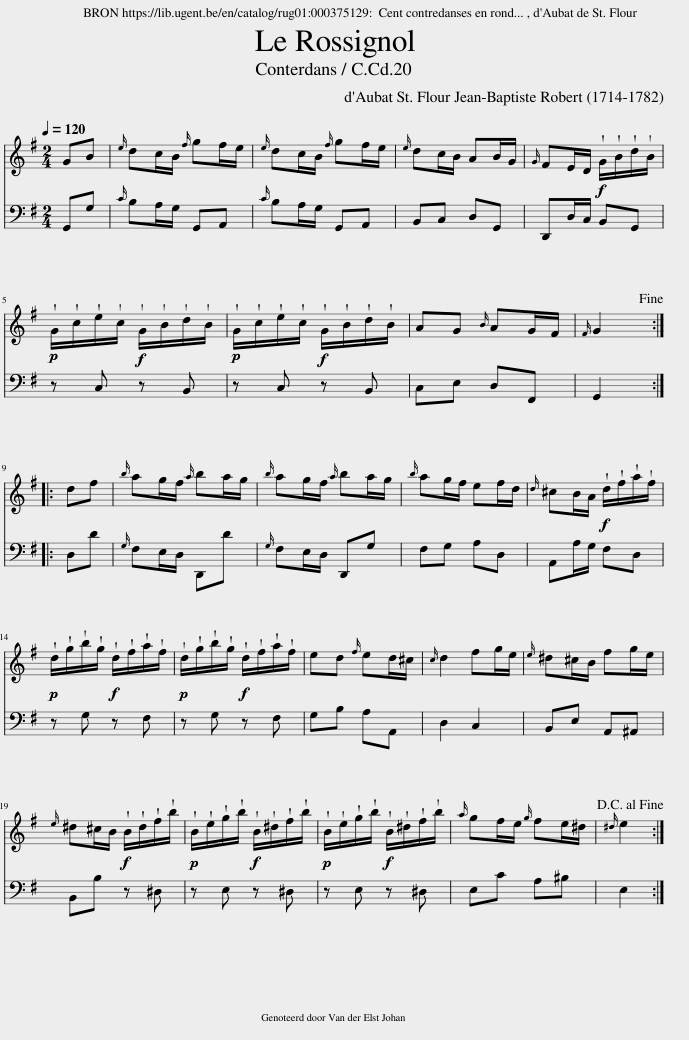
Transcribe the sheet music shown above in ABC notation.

X:1
%%score 1 2
L:1/8
Q:1/4=120
M:2/4
I:linebreak $
K:G
V:1 treble
V:2 bass
V:1
 GB |{e} dc/B/{f} gf/e/ |{e} dc/B/{f} gf/e/ |{e} dc/B/ AB/G/ |{G} FE/D/!f! !wedge!G/!wedge!B/!wedge!d/!wedge!B/ |$ %5
!p! !wedge!G/!wedge!c/!wedge!e/!wedge!c/!f! !wedge!G/!wedge!B/!wedge!d/!wedge!B/ |!p! !wedge!G/!wedge!c/!wedge!e/!wedge!c/!f! !wedge!G/!wedge!B/!wedge!d/!wedge!B/ | AG{B} AG/F/ |{F} G2!fine! ::$ df | %10
{b} ag/f/{a} ba/g/ |{b} ag/f/{a} ba/g/ |{b} ag/f/ ef/d/ |{d} ^cB/A/!f! !wedge!d/!wedge!f/!wedge!a/!wedge!f/ |$!p! !wedge!d/!wedge!g/!wedge!b/!wedge!g/!f! !wedge!d/!wedge!f/!wedge!a/!wedge!f/ | %15
!p! !wedge!d/!wedge!g/!wedge!b/!wedge!g/!f! !wedge!d/!wedge!f/!wedge!a/!wedge!f/ | ed{f} ed/^c/ |{c} d2 fg/e/ |{e} ^d^c/B/ fg/e/ |${e} ^d^c/B/!f! !wedge!B/!wedge!d/!wedge!f/!wedge!b/ | %20
!p! !wedge!B/!wedge!e/!wedge!g/!wedge!b/!f! !wedge!B/!wedge!^d/!wedge!f/!wedge!b/ |!p! !wedge!B/!wedge!e/!wedge!g/!wedge!b/!f! !wedge!B/!wedge!^d/!wedge!f/!wedge!b/ |{a} gf/e/{g} fe/^d/ |{^d} e2!D.C.! :| %24
V:2
 G,,G, |{C} B,A,/G,/ G,,A,, |{C} B,A,/G,/ G,,A,, | B,,C, D,G,, | D,,D,/C,/ B,,G,, |$ %5
 z C, z B,, | z C, z B,, | C,E, D,F,, | G,,2 ::$ D,D | %10
{G,} F,E,/D,/ D,,D |{G,} F,E,/D,/ D,,G, | F,G, A,D, | A,,A,/G,/ F,D, |$ z G, z F, | %15
 z G, z F, | G,B, A,A,, | D,2 C,2 | B,,E, A,,^A,, |$ B,,B, z ^D, | %20
 z E, z ^D, | z E, z ^D, | E,C A,^B, | E,2 :| %24
